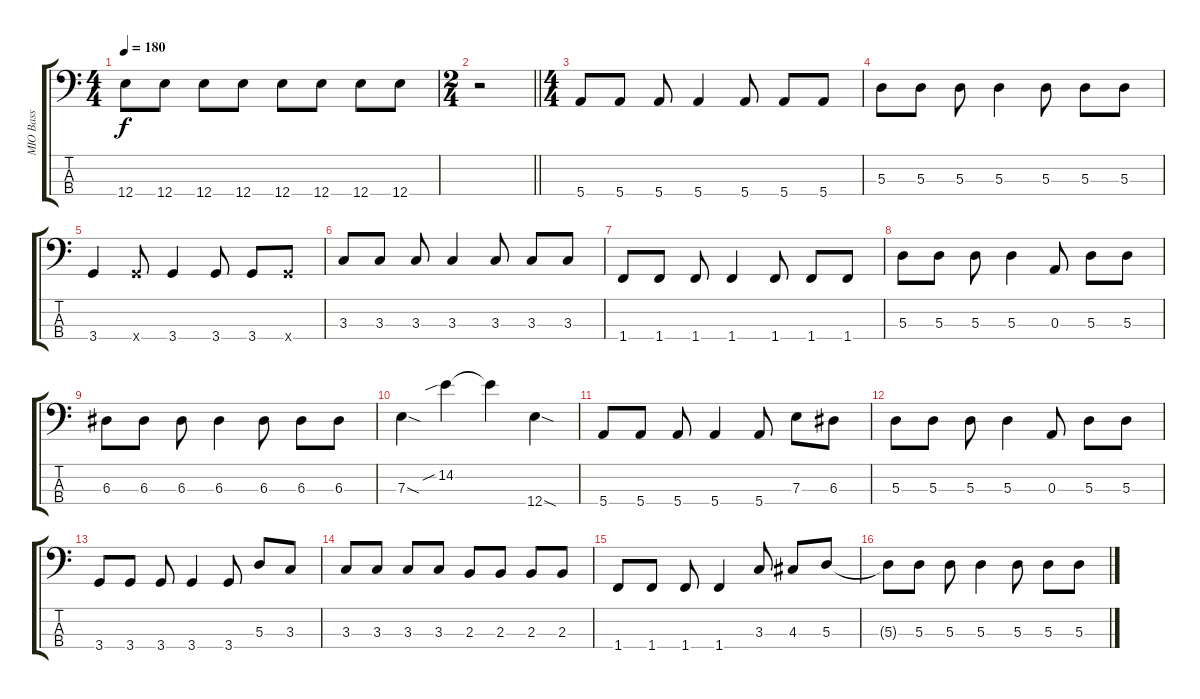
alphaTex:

\track ("MIO Bass" "MIO Bass") {instrument electricbassfinger}
\staff {score tabs}
\tuning (G2 D2 A1 E1) {hide}
\ts (4 4)
\tempo 180
\clef f4
\ks c
12.4.8{dy f} 12.4.8 12.4.8 12.4.8 12.4.8 12.4.8 12.4.8 12.4.8 |
\ts (2 4)
\barLineRight lightlight
r.2 |
\ts (4 4)
5.4.8 5.4.8 5.4.8 5.4.4 5.4.8 5.4.8 5.4.8 |
5.3.8 5.3.8 5.3.8 5.3.4 5.3.8 5.3.8 5.3.8 |
3.4.4 3.4{x}.8 3.4.4 3.4.8 3.4.8 3.4{x}.8 |
3.3.8 3.3.8 3.3.8 3.3.4 3.3.8 3.3.8 3.3.8 |
1.4.8 1.4.8 1.4.8 1.4.4 1.4.8 1.4.8 1.4.8 |
5.3.8 5.3.8 5.3.8 5.3.4 0.3.8 5.3.8 5.3.8 |
6.3.8 6.3.8 6.3.8 6.3.4 6.3.8 6.3.8 6.3.8 |
7.3{sod}.4 14.2{sib}.4 14.2{t}.4 12.4{sod}.4 |
5.4.8 5.4.8 5.4.8 5.4.4 5.4.8 7.3.8 6.3.8 |
5.3.8 5.3.8 5.3.8 5.3.4 0.3.8 5.3.8 5.3.8 |
3.4.8 3.4.8 3.4.8 3.4.4 3.4.8 5.3.8 3.3.8 |
3.3.8 3.3.8 3.3.8 3.3.8 2.3.8 2.3.8 2.3.8 2.3.8 |
1.4.8 1.4.8 1.4.8 1.4.4 3.3.8 4.3.8 5.3.8 |
5.3{t}.8 5.3.8 5.3.8 5.3.4 5.3.8 5.3.8 5.3.8
